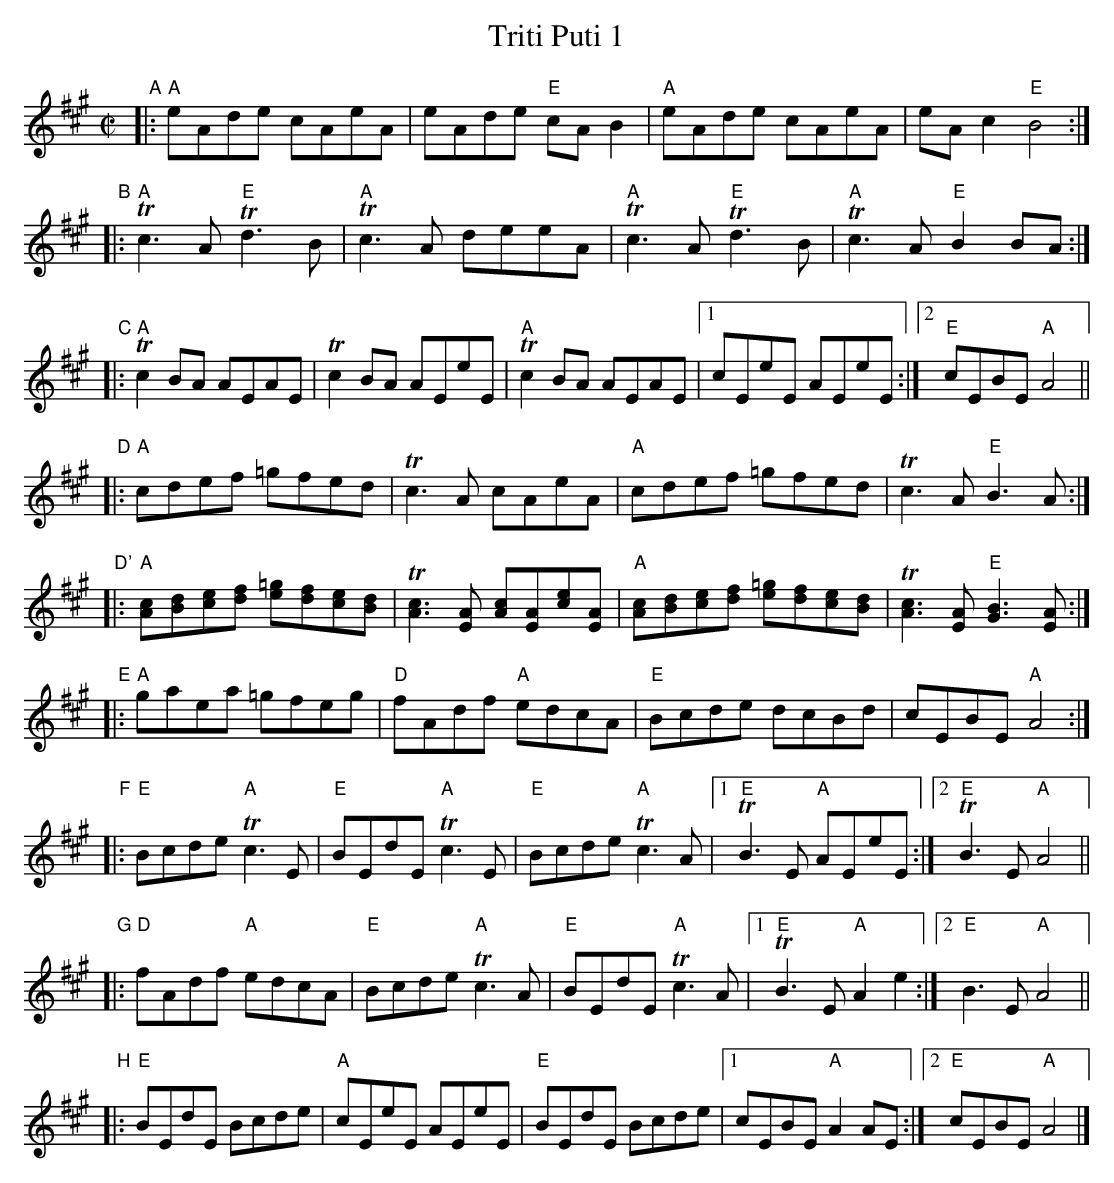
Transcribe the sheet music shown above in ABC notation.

X:1
T: Triti Puti 1
M: C|
L: 1/8
K: A
"A"\
|: "A"eAde cAeA | eAde "E"cAB2 | "A"eAde cAeA | eAc2 "E"B4 :|
"B"\
|: "A"Tc3A "E"Td3B | "A"Tc3A deeA | "A"Tc3A "E"Td3B | "A"Tc3A "E"B2BA :|
"C"\
|: "A"Tc2BA AEAE | Tc2BA AEeE | "A"Tc2BA AEAE \
|1 cEeE AEeE :|2 "E"cEBE "A"A4 ||
"D"\
|: "A"cdef =gfed | Tc3A cAeA | "A"cdef =gfed | Tc3A "E"B3A :|
"D'"\
|: "A"[cA][dB][ec][fd] [=ge][fd][ec][dB] | T[c3A3][AE] [cA][AE][ec][AE] \
|  "A"[cA][dB][ec][fd] [=ge][fd][ec][dB] | T[c3A3][AE] "E"[B3G3][AE] :|
"E"\
|: "A"gaea =gfeg | "D"fAdf "A"edcA | "E"Bcde dcBd | cEBE "A"A4 :|
"F"\
|: "E"Bcde "A"Tc3E | "E"BEdE "A"Tc3E | "E"Bcde "A"Tc3A \
|1 "E"TB3E "A"AEeE :|2  "E"TB3E "A"A4 ||
"G"\
|: "D"fAdf "A"edcA | "E"Bcde "A"Tc3A | "E"BEdE "A"Tc3A \
|1 "E"TB3E "A"A2e2 :|2 "E"B3E "A"A4 ||
"H"\
|: "E"BEdE Bcde | "A"cEeE AEeE | "E"BEdE Bcde \
|1 cEBE "A"A2AE :|2 "E"cEBE "A"A4 |]
